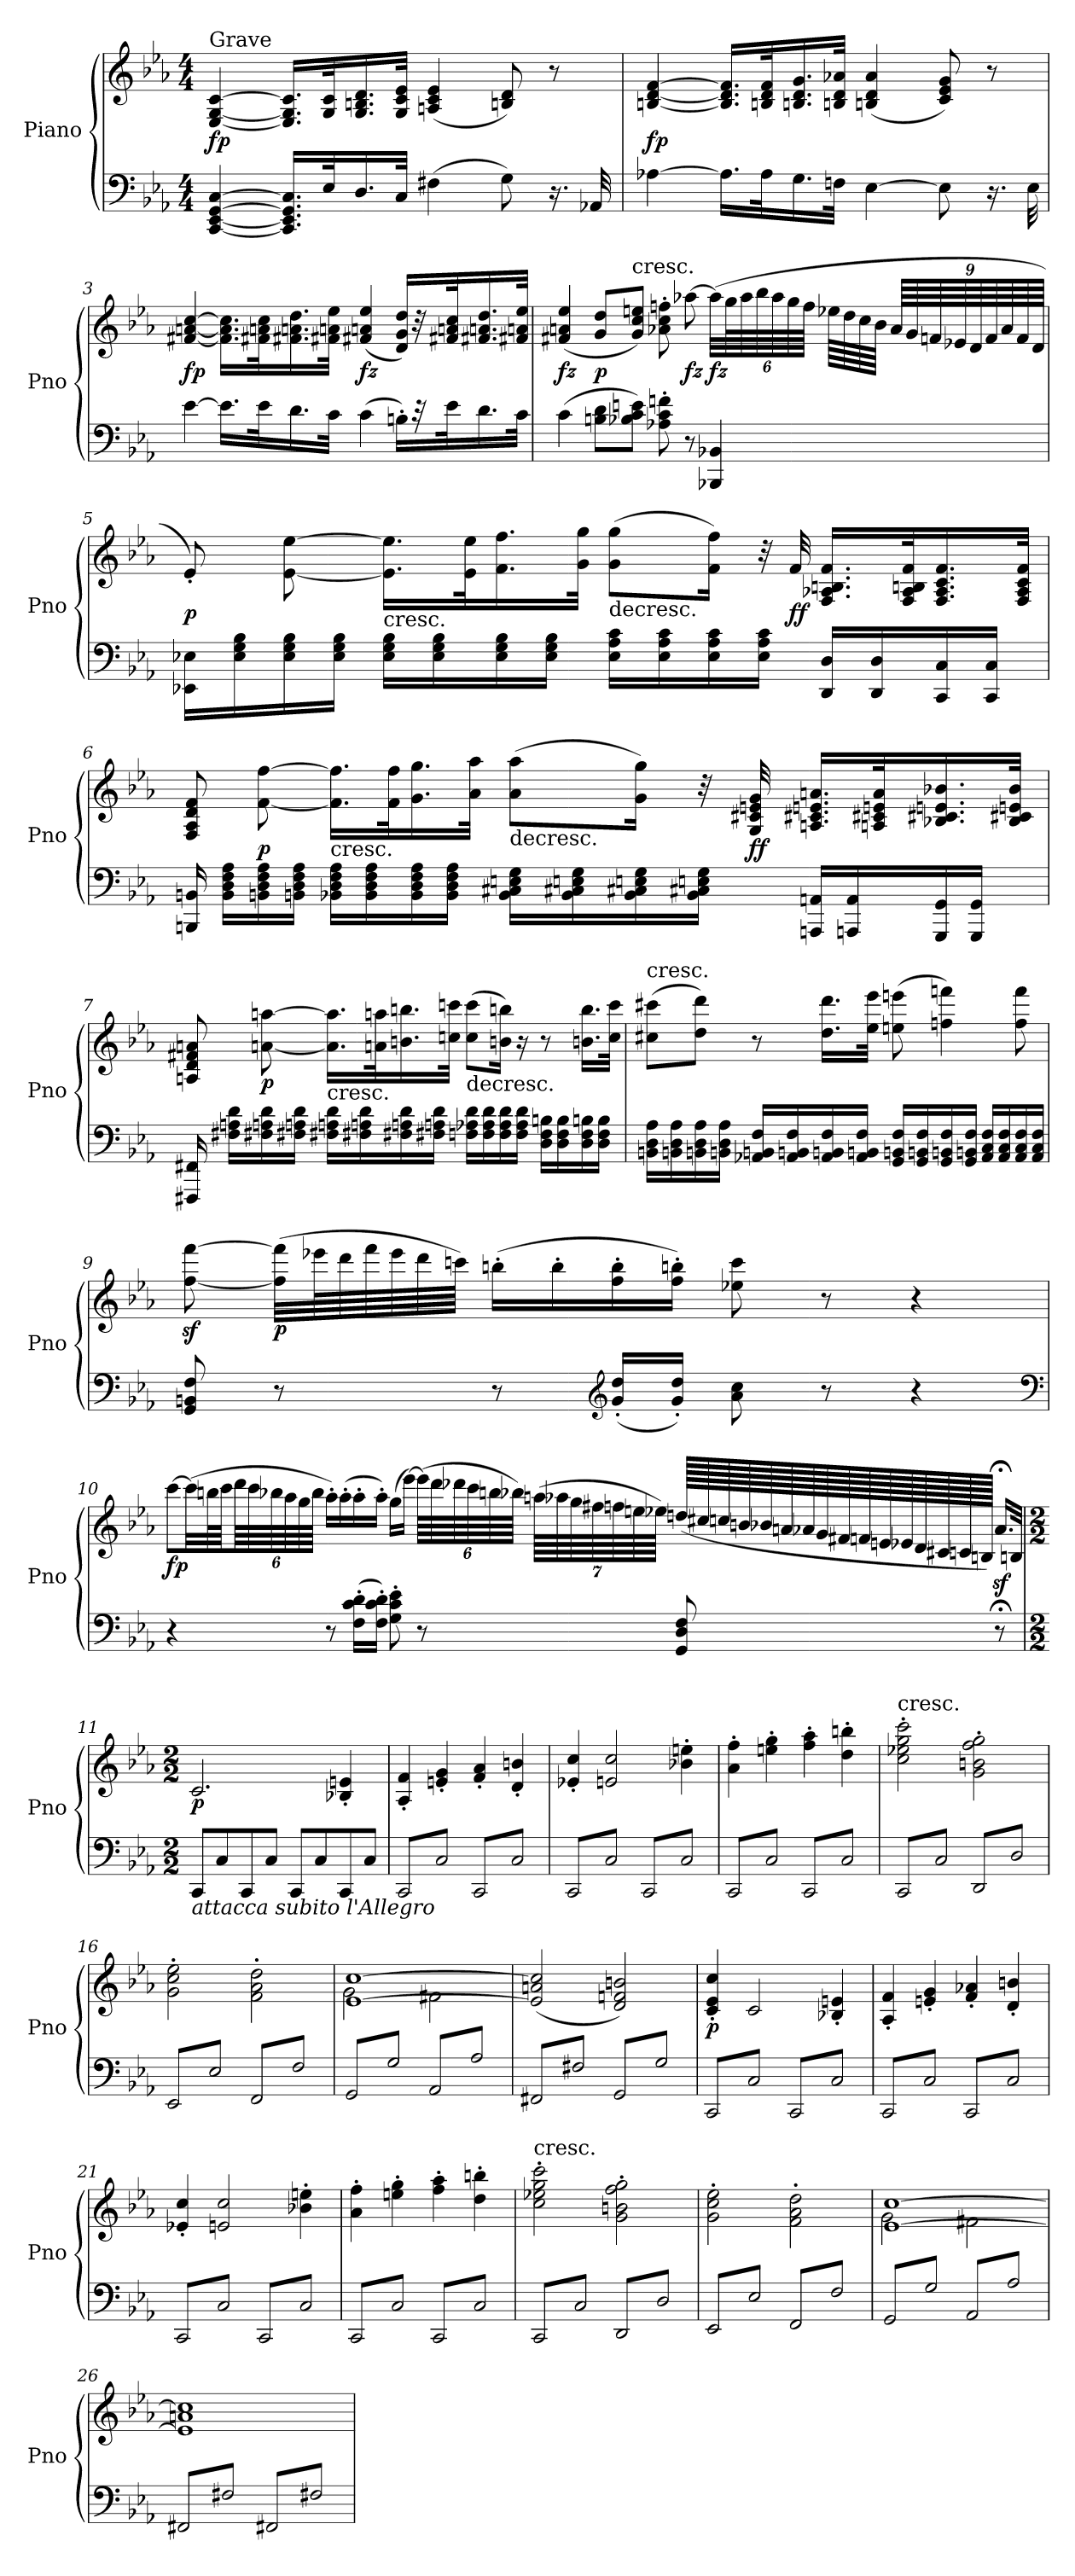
**kern	**kern	**dynam
*part2	*part1	*part1
*staff2	*staff1	*staff1
*I"Piano	*I"Piano	*
*I'Pno	*I'Pno	*
*clefF4	*clefG2	*
*k[b-e-a-]	*k[b-e-a-]	*
*c:	*c:	*
*M4/4	*M4/4	*
=1	=1	=1
!	!LO:TX:a:t=Grave	!
[4CC [4EE- [4GG [4C	[4E- [4G [4c	fp
16.CC] 16.EE-] 16.GG] 16.C]LL	16.E-] 16.G] 16.c]LL	.
32E-K	32G 32cK	.
16.D	16.G 16.Bn 16.d	.
32CJJk	32G 32c 32e-JJk	.
(<4F#X	(>4An 4c 4e-	.
8G)	8Bn 8d)	.
16.r	8r	.
32AA-X/	.	.
=2	=2	=2
[4A-X	[4Bn [4d [4f	fp
16.A-LL]	16.B] 16.d] 16.f]LL	.
32A-K	32Bn 32d 32fK	.
16.G	16.Bn 16.d 16.g	.
32FnJJk	32Bn 32d 32a-XJJk	.
[4E-	(>4Bn 4d 4a-	.
8E-]	8c 8e- 8g)	.
16.r	8r	.
32E-	.	.
=3	=3	=3
[4e-	[4f#X [4an [4cc	fp
16.e-LL]	16.f#] 16.a] 16.cc]LL	.
32e-K	32f#X 32an 32ccK	.
16.d	16.f#X 16.an 16.dd	.
32cJJk	32f#X 32an 32ee-JJk	.
(4c	(>4f#X 4an 4ee-	fz
16Bn'LL)	16d 16g 16ddLL)	.
32r	32r	.
32e-K	32f#X 32an 32ccK	.
16.d	16.f#X 16.an 16.dd	.
32cJJk	32f#X 32an 32ee-JJk	.
=4	=4	=4
(4c	(4f#X/ 4an/ 4ee-/	fz
8Bn 8dL	8g/ 8dd/L	p
!	!LO:TX:a:t=cresc.	!
8B-X 8c 8enJ)	8g 8cc 8eenJ)	.
8A-X' 8c' 8fn'	8a-X' 8cc' 8ffn'	.
8r	[8aa-X	fz
!	!	!LO:DY:b
4BBB-X 4BB-X	(32aa-LLL]	fz
.	96ggL	.
.	96aa-	.
.	96bb-	.
.	96aa-	.
.	96gg	.
.	96ffJJJJ	.
.	64ee-XLLLL	.
.	64dd	.
.	64cc	.
.	64b-JJJJ	.
.	96a-LLLL	.
.	96g	.
.	96fn	.
.	96e-X	.
.	96d	.
.	96f	.
.	96a-	.
.	96f	.
.	96dJJJJ	.
=5	=5	=5
16EE-X\ 16E-X\LL	8e-')	p
16E- 16G 16B-	.	.
16E- 16G 16B-	[8e-\ [8ee-\	.
16E- 16G 16B-JJ	.	.
!	!LO:TX:b:t=cresc.	!
16E- 16G 16B-LL	16.e-] 16.ee-]LL	.
16E- 16G 16B-	.	.
.	32e- 32ee-K	.
16E- 16G 16B-	16.f 16.ff	.
16E- 16G 16B-JJ	.	.
.	32g 32ggJJk	.
!	!LO:TX:b:t=decresc.	!
16E- 16A- 16cLL	(8g 8ggL	.
16E- 16A- 16c	.	.
16E- 16A- 16c	16f 16ffJk)	.
16E- 16A- 16cJJ	32r	.
.	32f	ff
16DD 16DLL	16.F 16.A-X 16.Bn 16.fLL	.
16DD 16D	.	.
.	32F 32A- 32Bn 32fK	.
16CC 16C	16.F 16.A- 16.c 16.f	.
16CC 16CJJ	.	.
.	32F 32A- 32c 32fJJk	.
=6	=6	=6
16BBBn 16BBn	8F 8A- 8d 8f	.
16BB 16D 16F 16A-LL	.	.
16BBn 16D 16F 16A-	[8f [8ff	p
16BBn 16D 16F 16A-JJ	.	.
!	!LO:TX:b:t=cresc.	!
16BB-X 16D 16F 16A-LL	16.f] 16.ff]LL	.
16BB- 16D 16F 16A-	.	.
.	32f 32ffK	.
16BB- 16D 16F 16A-	16.g 16.gg	.
16BB- 16D 16F 16A-JJ	.	.
.	32a- 32aa-JJk	.
!	!LO:TX:b:t=decresc.	!
16BB- 16C#X 16En 16GLL	(8a- 8aa-L	.
16BB- 16C#X 16En 16G	.	.
16BB- 16C#X 16En 16G	16g 16ggJk)	.
16BB- 16C#X 16En 16GJJ	32r	.
.	32G 32c#X 32en 32g	ff
16AAAn/ 16AAn/LL	16.An 16.c#X 16.en 16.anLL	.
16AAAn 16AA	.	.
.	32An 32c#X 32en 32aK	.
16GGG 16GG	16.B-X 16.c#X 16.en 16.b-X	.
16GGG 16GGJJ	.	.
.	32B- 32c#X 32en 32b-JJk	.
=7	=7	=7
16FFF#X 16FF#X	8An 8d 8f#X 8an	.
16F#X 16An 16dLL	.	.
16F#X 16An 16d	[8an [8aan	p
16F#X 16An 16dJJ	.	.
!	!LO:TX:b:t=cresc.	!
16F#X 16An 16dLL	16.a] 16.aa]LL	.
16F#X 16An 16d	.	.
.	32an 32aanK	.
16F#X 16An 16d	16.bn 16.bbn	.
16F#X 16An 16dJJ	.	.
.	32ccn 32cccnJJk	.
!	!LO:TX:b:t=decresc.	!
16Fn 16A-X 16dLL	(8cc 8cccL	.
16F 16A- 16d	.	.
16F 16A- 16d	16bn 16bbnJk)	.
16F 16A- 16dJJ	16r	.
16D 16F 16BnLL	8r	.
16D 16F 16B	.	.
16D 16F 16Bn	16.bn 16.bbLL	.
16D 16F 16BJJ	.	.
.	32cc 32cccJJk	.
=8	=8	=8
!	!LO:TX:a:t=cresc.	!
16BBn 16D 16A-LL	(8cc#X 8ccc#XL	.
16BBn 16D 16A-	.	.
16BBn 16D 16A-	8dd 8dddJ)	.
16BBn 16D 16A-JJ	.	.
16AA-X 16BBn 16FLL	8r	.
16AA- 16BBn 16F	.	.
16AA- 16BBn 16F	16.dd 16.dddLL	.
16AA- 16BBn 16FJJ	.	.
.	32ee- 32eee-JJk	.
16GG 16BBn 16FLL	(8een 8eeen	.
16GG 16BBn 16F	.	.
16GG 16BBn 16F	4ffn 4fffn)	.
16GG 16BBn 16FJJ	.	.
16AA- 16C 16FLL	.	.
16AA- 16C 16F	.	.
16AA- 16C 16F	8ff 8fff	.
16AA- 16C 16FJJ	.	.
=9	=9	=9
8GG 8BBn 8F	[8ffz [8fffz	.
8r	(32ff] 32fff]LLL	p
.	64eee-XL	.
.	64ddd	.
.	64fff	.
.	64eee-	.
.	64ddd	.
.	64cccnJJJJ)	.
8r	(16bbn'LL	.
.	16bb'	.
*clefG2	*	*
(16g'/ 16dd'/LL	16ff' 16bb'	.
16g' 16dd'JJ)	16ff' 16bbn'JJ)	.
8a- 8cc	8ee-X 8ccc	.
8r	8r	.
4r	4r	.
*clefF4	*	*
=10	=10	=10
4r	[8cccL	fp
.	(32cccLL]	.
.	64bbnL	.
.	64cccJJJ	.
.	96dddLLL	.
.	96ccc	.
.	96bb-X	.
.	96aa-	.
.	96gg	.
.	96bb-JJJJ	.
8r	16aa-'LL)	.
.	(16aa-'	.
(16F' 16c' 16d'LL	16aa-'	.
16F' 16c' 16d'JJ)	16aa-'JJ)	.
8G' 8c' 8e-'	(16ggLL	.
.	[16eee-JJ)	.
8r	(96eee-LLLL]	.
.	96ddd	.
.	96ddd-X	.
.	96ccc	.
.	96bbn	.
.	96bb-XJJJJ)	.
.	(112aanLLLL	.
.	112aa-X	.
.	112gg	.
.	112ff#X	.
.	112ffn	.
.	112een	.
.	112ee-XJJJJ)	.
8GG 8D 8F	(128ddnLLLLL	.
.	128cc#X	.
.	128ccn	.
.	128bn	.
.	128b-X	.
.	128an	.
.	128a-X	.
.	128g	.
.	128f#X	.
.	128fn	.
.	128en	.
.	128e-X	.
.	128d	.
.	128c#X	.
.	128cn	.
.	128BnJJJJJ)	.
8r;<	16.a-z;<LL	.
.	32BnJJk	.
=11	=11	=11
*M2/2	*M2/2	*
*	*MM320	*
!LO:TX:b:i:t=attacca subito l'Allegro	!	!
8CCL	2.c	p
8C	.	.
8CC	.	.
8CJ	.	.
8CCL	.	.
8C	.	.
8CC	4B-X' 4en'	.
8CJ	.	.
=12	=12	=12
*tremolo	*	*
8CCL	4A-' 4f'	.
8C	.	.
8CC	4en' 4g'	.
8CJ	.	.
8CCL	4f' 4a-'	.
8C	.	.
8CC	4d' 4bn'	.
8CJ	.	.
=13	=13	=13
8CCL	4e-X' 4cc'	.
8C	.	.
8CC	2en 2cc	.
8CJ	.	.
8CCL	.	.
8C	.	.
8CC	4b-X' 4een'	.
8CJ	.	.
=14	=14	=14
8CCL	4a-' 4ff'	.
8C	.	.
8CC	4een' 4gg'	.
8CJ	.	.
8CCL	4ff' 4aa-'	.
8C	.	.
8CC	4dd' 4bbn'	.
8CJ	.	.
=15	=15	=15
!	!LO:TX:a:t=cresc.	!
8CCL	2cc' 2ee-X' 2gg' 2ccc'	.
8C	.	.
8CC	.	.
8CJ	.	.
8DDL	2g' 2bn' 2ff' 2gg'	.
8D	.	.
8DD	.	.
8DJ	.	.
=16	=16	=16
8EE-L	2g' 2cc' 2ee-'	.
8E-	.	.
8EE-	.	.
8E-J	.	.
8FFL	2f'\ 2a-'\ 2dd'\	.
8F	.	.
8FF	.	.
8FJ	.	.
=17	=17	=17
*	*^	*
8GGL	[1e- [1cc	2g	.
8G	.	.	.
8GG	.	.	.
8GJ	.	.	.
8AA-/L	.	2f#X	.
8A-/	.	.	.
8AA-/	.	.	.
8A-/J	.	.	.
*	*v	*v	*
=18	=18	=18
8FF#XL	(>2e-] 2an 2cc]	.
8F#X	.	.
8FF#X	.	.
8F#XJ	.	.
8GGL	2d 2fn 2bn)	.
8G	.	.
8GG	.	.
8GJ	.	.
=19	=19	=19
8CCL	4c' 4e-' 4cc'	p
8C	.	.
8CC	2c	.
8CJ	.	.
8CCL	.	.
8C	.	.
8CC	4B-X' 4en'	.
8CJ	.	.
=20	=20	=20
8CCL	4A-' 4f'	.
8C	.	.
8CC	4en' 4g'	.
8CJ	.	.
8CCL	4f' 4a-X'	.
8C	.	.
8CC	4d' 4bn'	.
8CJ	.	.
=21	=21	=21
8CCL	4e-X' 4cc'	.
8C	.	.
8CC	2en 2cc	.
8CJ	.	.
8CCL	.	.
8C	.	.
8CC	4b-X' 4een'	.
8CJ	.	.
=22	=22	=22
8CCL	4a-' 4ff'	.
8C	.	.
8CC	4een' 4gg'	.
8CJ	.	.
8CCL	4ff' 4aa-'	.
8C	.	.
8CC	4dd' 4bbn'	.
8CJ	.	.
=23	=23	=23
!	!LO:TX:a:t=cresc.	!
8CCL	2cc' 2ee-X' 2gg' 2ccc'	.
8C	.	.
8CC	.	.
8CJ	.	.
8DDL	2g' 2bn' 2ff' 2gg'	.
8D	.	.
8DD	.	.
8DJ	.	.
=24	=24	=24
8EE-L	2g' 2cc' 2ee-'	.
8E-	.	.
8EE-	.	.
8E-J	.	.
8FFL	2f'\ 2a-'\ 2dd'\	.
8F	.	.
8FF	.	.
8FJ	.	.
=25	=25	=25
*	*^	*
8GGL	[1e- [1cc	2g	.
8G	.	.	.
8GG	.	.	.
8GJ	.	.	.
8AA-/L	.	2f#X	.
8A-/	.	.	.
8AA-/	.	.	.
8A-/J	.	.	.
*	*v	*v	*
=26	=26	=26
8FF#XL	1e-] 1an 1cc]	.
8F#X	.	.
8FF#X	.	.
8F#XJ	.	.
8FF#XL	.	.
8F#X	.	.
8FF#X	.	.
8F#XJ	.	.
*Xtremolo	*	*
.	.	.
.	.	.
=	=	=
*-	*-	*-
